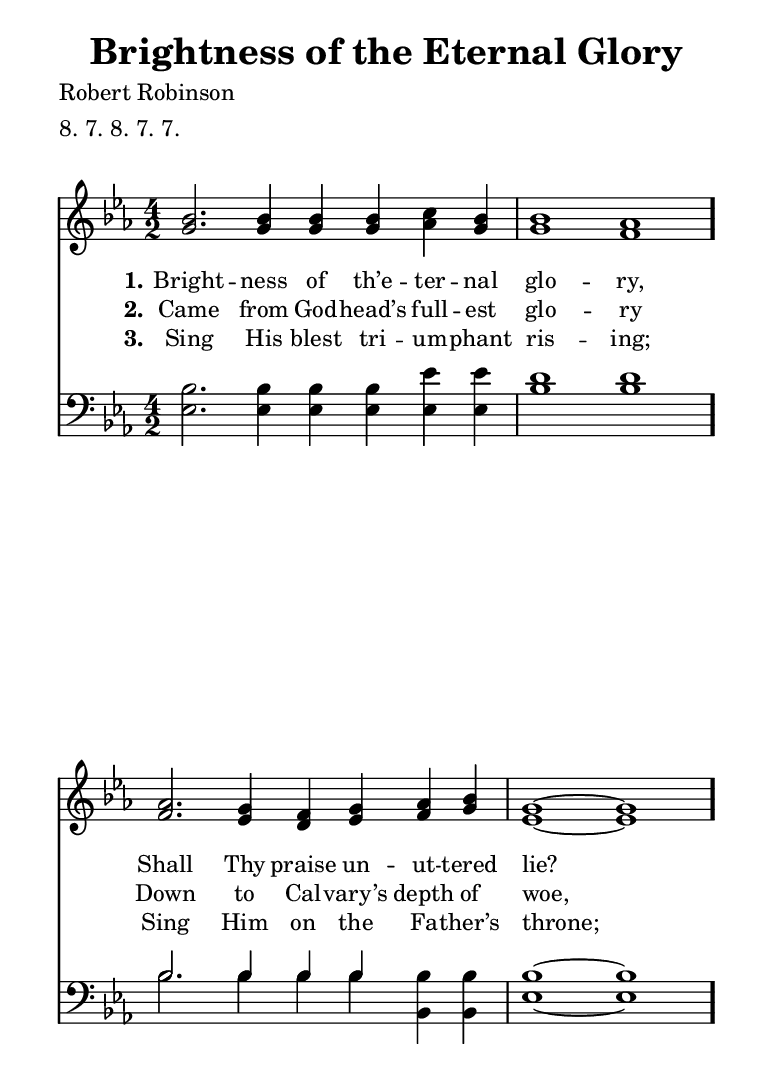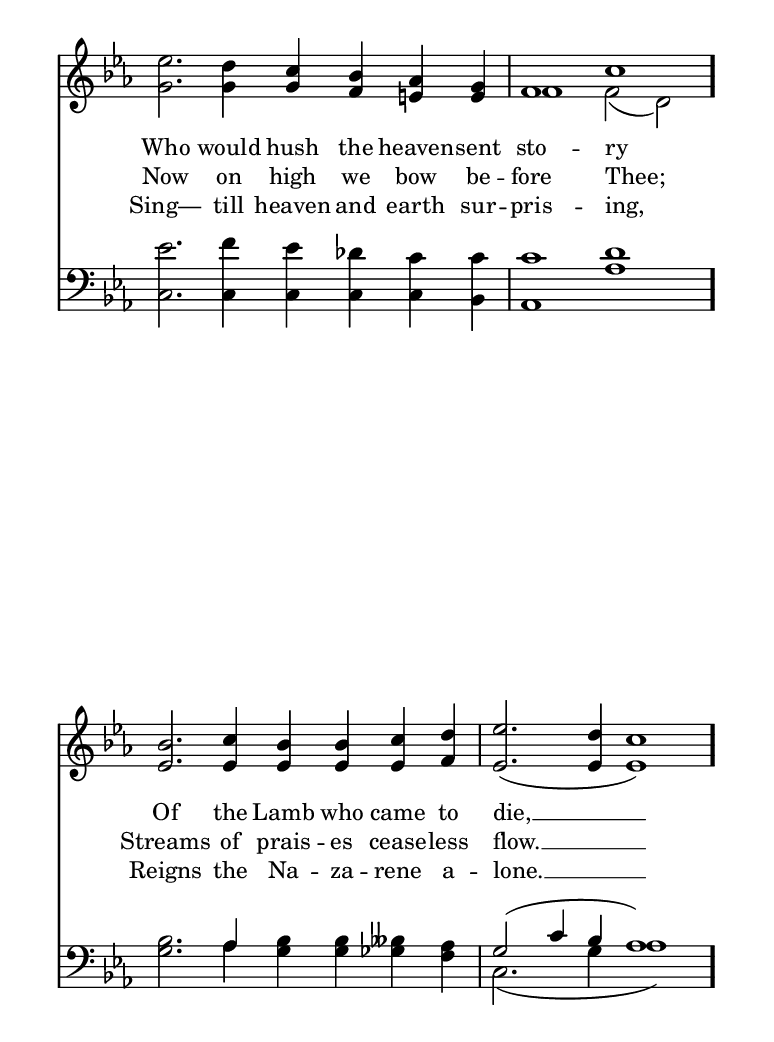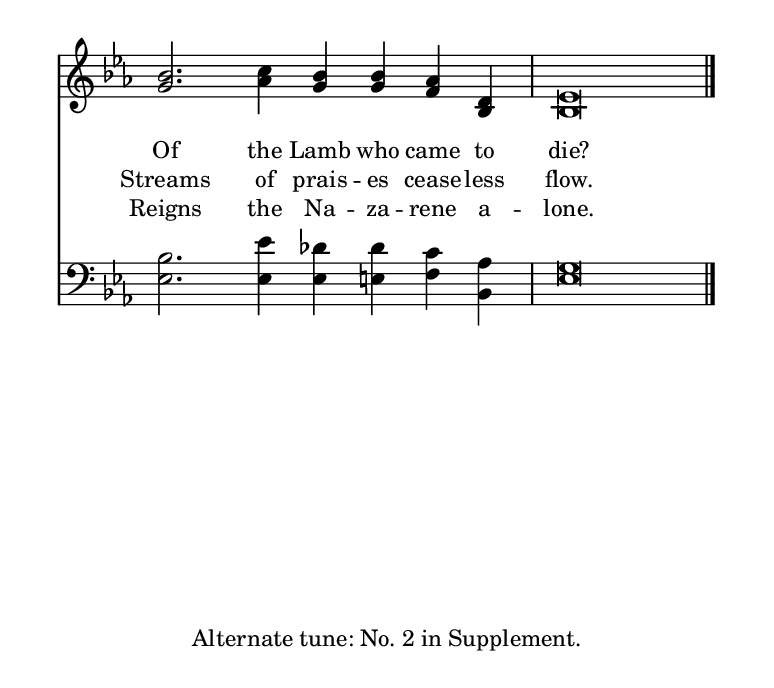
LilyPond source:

\include "common/global.ily"
\paper {
  \include "common/paper.ily"
  ragged-last-bottom = ##t
  systems-per-page = ##f
  system-system-spacing.padding = 8
score-markup-spacing.padding = 3
score-markup-spacing.basic-distance = 3

}

\header{
  hymnnumber = "152"
  title = "Brightness of the Eternal Glory"
  tunename = "Hamilton" % not found at hymnary.org
  meter = "8. 7. 8. 7. 7." % original has 8. 7. 8. 7.
  poet = "Robert Robinson" % see https://hymnary.org/text/brightness_of_the_eternal_glory_shall_th
  composer = ""
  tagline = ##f
}

global = {
  \include "common/overrides.ily"
  \override Staff.TimeSignature.style = #'numbered
  \time 4/2
  \override Score.MetronomeMark.transparent = ##t % hide all fermata changes too
  \tempo 2=80
  \key ees \major
  \autoBeamOff
}

notesSoprano = {
\global
\relative c'' {

  bes2. bes4 bes bes c bes | bes1 aes |
  aes2. g4 f g aes bes | g1 ~ g |
  ees'2. d4 c bes aes g | f1 c' |
  bes2. c4 bes bes c d | ees2.( d4 c1) |
  bes2. c4 bes bes aes d, | ees\breve

  \bar "|."

}
}

notesAlto = {
\global
\relative e' {

  g2. g4 g g aes g | g1 f |
  f2. ees4 d ees f g | ees1 ~ ees |
  g2. g4 g f e e | f1 f2( d) |
  ees2. ees4 ees ees ees f | ees2.( ees4  ees1) |
  g2. aes4 g g f bes, | bes\breve

}
}

notesTenor = {
\global
\relative a {

  bes2. bes4 bes bes ees ees | d1 d |
  bes2. bes4 bes bes bes bes | bes1 ~ bes |
  ees2. f4 ees des c c | c1 d |
  bes2. aes4 bes bes beses aes | g2( c4 bes aes1) |
  bes2. ees4 des des c aes | g\breve

}
}

notesBass = {
\global
\relative f {

  ees2. ees4 ees ees ees ees | bes'1 bes |
  bes2. bes4 bes bes bes, bes | ees1 ~ ees |
  c2. c4 c c c bes | aes1 aes' |
  g2. aes4 g g ges f | c2.( g'4 aes1) |
  ees2. ees4 ees e f bes, | ees\breve

}
}

wordsA = \lyricmode {
\set stanza = "1."

Bright -- ness of th’e -- ter -- nal glo -- ry, \bar "."
Shall Thy praise un -- ut -- tered lie? \bar "."
Who would hush the heaven -- sent sto -- ry \bar "."
%{HIDE>%}Of the Lamb who came to die, __ \bar "." %{<HIDE%}
Of the Lamb who came to die? \bar "."

}

wordsB = \lyricmode {
\set stanza = "2."

Came from God -- head’s full -- est glo -- ry
Down to Cal -- vary’s depth of woe, 
Now on high we bow be -- fore Thee;
%{HIDE>%}Streams of prais -- es cease -- less flow. __ %{<HIDE%}
Streams of prais -- es cease -- less flow.

}

wordsC = \lyricmode {
\set stanza = "3."

Sing His blest tri -- um -- phant ris -- ing;
Sing Him on the Fa -- ther’s throne;
Sing— till heaven and earth sur -- pris -- ing,
%{HIDE>%}Reigns the Na -- za -- rene a -- lone. __ %{<HIDE%}
Reigns the Na -- za -- rene a -- lone.

}

\score {
  \context ChoirStaff <<
    \context Staff = upper <<
      \set Staff.autoBeaming = ##f
      \set ChoirStaff.systemStartDelimiter = #'SystemStartBar
      \set ChoirStaff.printPartCombineTexts = ##f
      \partcombine #'(2 . 11) \notesSoprano \notesAlto
      \context NullVoice = altos { \voiceTwo << \notesAlto >> }
      \context Lyrics = one   \lyricsto altos \wordsA
      \context Lyrics = two   \lyricsto altos \wordsB
      \context Lyrics = three \lyricsto altos \wordsC
    >>
    \context Staff = men <<
      \set Staff.autoBeaming = ##f
      \clef bass
      \set ChoirStaff.printPartCombineTexts = ##f
      \partcombine #'(2 . 11) \notesTenor \notesBass
    >>
  >>
  \layout {
    \include "common/layout.ily"
  }
  #(cond ((ly:get-option 'eog-midi-permitted) #{ \midi{
    \include "common/midi.ily"
  } #}))
}

\noPageBreak \markup { \fill-line { \line { Alternate tune: No. 2 in Supplement. } } }

\version "2.19.49"  % necessary for upgrading to future LilyPond versions.

% vi:set et ts=2 sw=2 ai nocindent syntax=lilypond:
